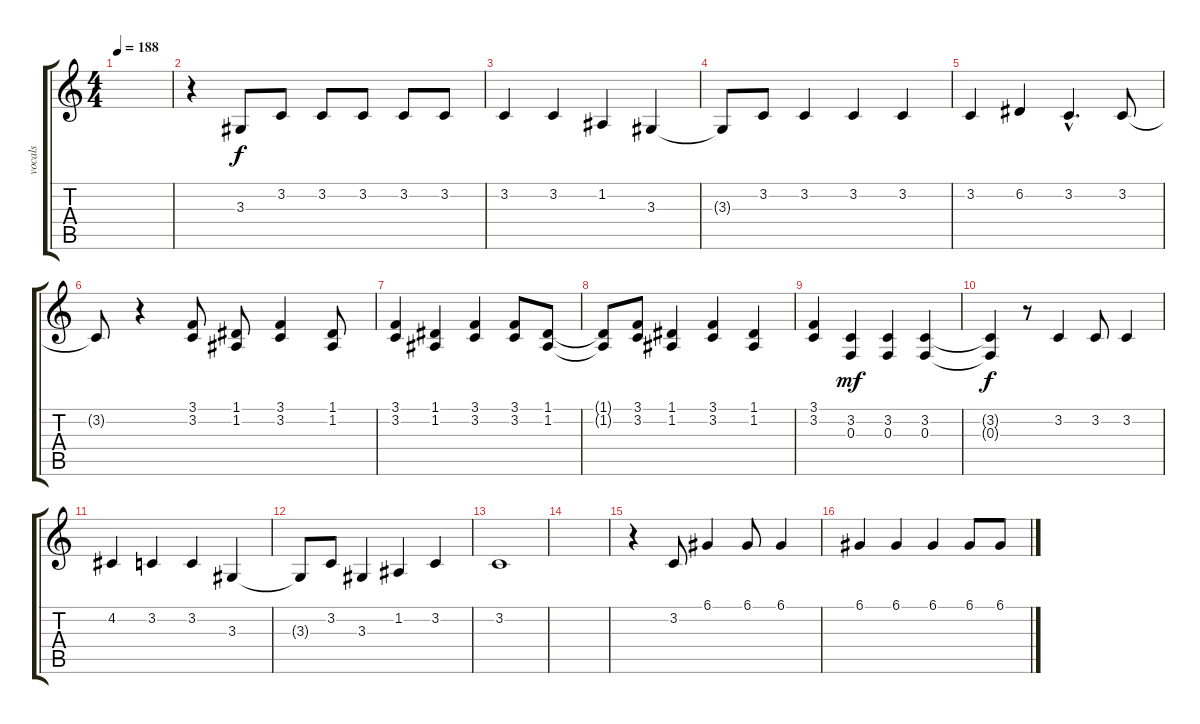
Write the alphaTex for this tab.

\track ("vocals" "vocals") {instrument oboe}
\staff {score tabs}
\tuning (D4 A3 F3 C3 G2 C2) {hide}
\ts (4 4)
\tempo 188
\clef g2
\ks c
|
r.4{volume 13} 3.3.8 3.2.8 3.2.8 3.2.8 3.2.8 3.2.8 |
3.2.4 3.2.4 1.2.4 3.3.4 |
3.3{t}.8 3.2.8 3.2.4 3.2.4 3.2.4 |
3.2.4 6.2.4 3.2{hac}.4{d} 3.2.8 |
3.2{t}.8 r.4 (3.1 3.2).8 (1.1 1.2).8 (3.1 3.2).4 (1.1 1.2).8 |
(3.1 3.2).4 (1.1 1.2).4 (3.1 3.2).4 (3.1 3.2).8 (1.1 1.2).8 |
(1.1{t} 1.2{t}).8 (3.1 3.2).8 (1.1 1.2).4 (3.1 3.2).4 (1.1 1.2).4 |
(3.1 3.2).4 (3.2 0.3).4{dy mf} (3.2 0.3).4 (3.2 0.3).4 |
(3.2{t} 0.3{t}).4{dy f} r.8 3.2.4 3.2.8 3.2.4 |
4.2.4 3.2.4 3.2.4 3.3.4 |
3.3{t}.8 3.2.8 3.3.4 1.2.4 3.2.4 |
3.2.1 |
|
r.4{volume 16} 3.2.8 6.1.4 6.1.8 6.1.4 |
6.1.4 6.1.4 6.1.4 6.1.8 6.1.8
